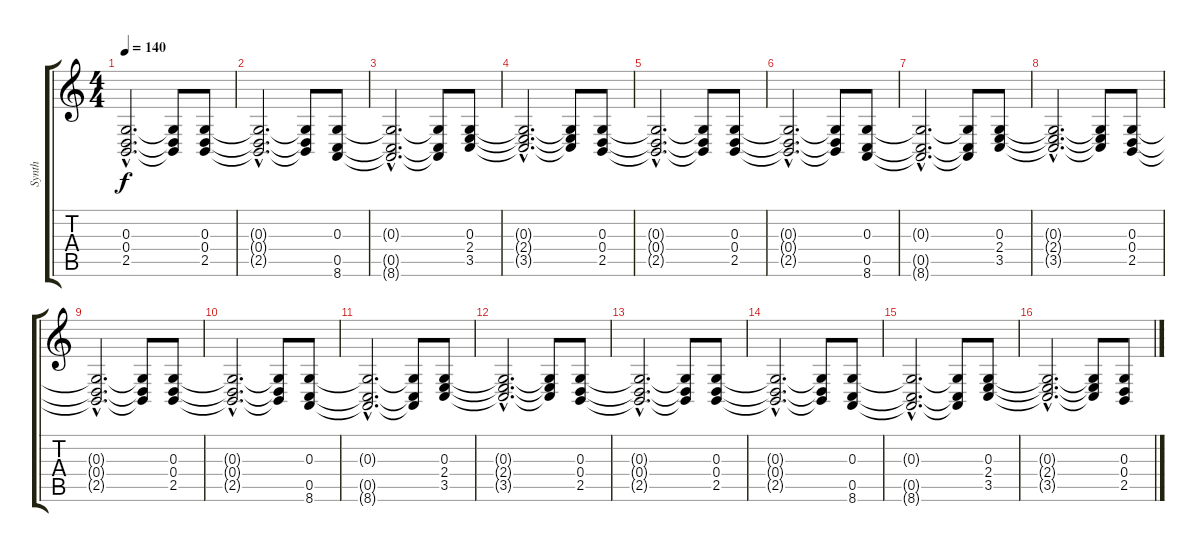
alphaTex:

\track ("Synth" "Synth") {instrument acousticgrandpiano}
\staff {score tabs}
\tuning (E4 B3 G3 D3 A2 E2) {hide}
\ts (4 4)
\tempo 140
\clef g2
\ks c
(0.3{hac t} 0.4{hac t} 2.5{hac t}).2{d dy f} (0.3{t} 0.4{t} 2.5{t}).8 (0.3 0.4 2.5).8 |
(0.3{hac t} 0.4{hac t} 2.5{hac t}).2{d} (0.3{t} 0.4{t} 2.5{t}).8 (0.3 0.5 8.6).8 |
(0.3{hac t} 0.5{hac t} 8.6{hac t}).2{d} (0.3{t} 0.5{t} 8.6{t}).8 (0.3 2.4 3.5).8 |
(0.3{hac t} 2.4{hac t} 3.5{hac t}).2{d} (0.3{t} 2.4{t} 3.5{t}).8 (0.3 0.4 2.5).8 |
(0.3{hac t} 0.4{hac t} 2.5{hac t}).2{d} (0.3{t} 0.4{t} 2.5{t}).8 (0.3 0.4 2.5).8 |
(0.3{hac t} 0.4{hac t} 2.5{hac t}).2{d} (0.3{t} 0.4{t} 2.5{t}).8 (0.3 0.5 8.6).8 |
(0.3{hac t} 0.5{hac t} 8.6{hac t}).2{d} (0.3{t} 0.5{t} 8.6{t}).8 (0.3 2.4 3.5).8 |
(0.3{hac t} 2.4{hac t} 3.5{hac t}).2{d} (0.3{t} 2.4{t} 3.5{t}).8 (0.3 0.4 2.5).8 |
(0.3{hac t} 0.4{hac t} 2.5{hac t}).2{d} (0.3{t} 0.4{t} 2.5{t}).8 (0.3 0.4 2.5).8 |
(0.3{hac t} 0.4{hac t} 2.5{hac t}).2{d} (0.3{t} 0.4{t} 2.5{t}).8 (0.3 0.5 8.6).8 |
(0.3{hac t} 0.5{hac t} 8.6{hac t}).2{d} (0.3{t} 0.5{t} 8.6{t}).8 (0.3 2.4 3.5).8 |
(0.3{hac t} 2.4{hac t} 3.5{hac t}).2{d} (0.3{t} 2.4{t} 3.5{t}).8 (0.3 0.4 2.5).8 |
(0.3{hac t} 0.4{hac t} 2.5{hac t}).2{d} (0.3{t} 0.4{t} 2.5{t}).8 (0.3 0.4 2.5).8 |
(0.3{hac t} 0.4{hac t} 2.5{hac t}).2{d} (0.3{t} 0.4{t} 2.5{t}).8 (0.3 0.5 8.6).8 |
(0.3{hac t} 0.5{hac t} 8.6{hac t}).2{d} (0.3{t} 0.5{t} 8.6{t}).8 (0.3 2.4 3.5).8 |
(0.3{hac t} 2.4{hac t} 3.5{hac t}).2{d} (0.3{t} 2.4{t} 3.5{t}).8 (0.3 0.4 2.5).8
